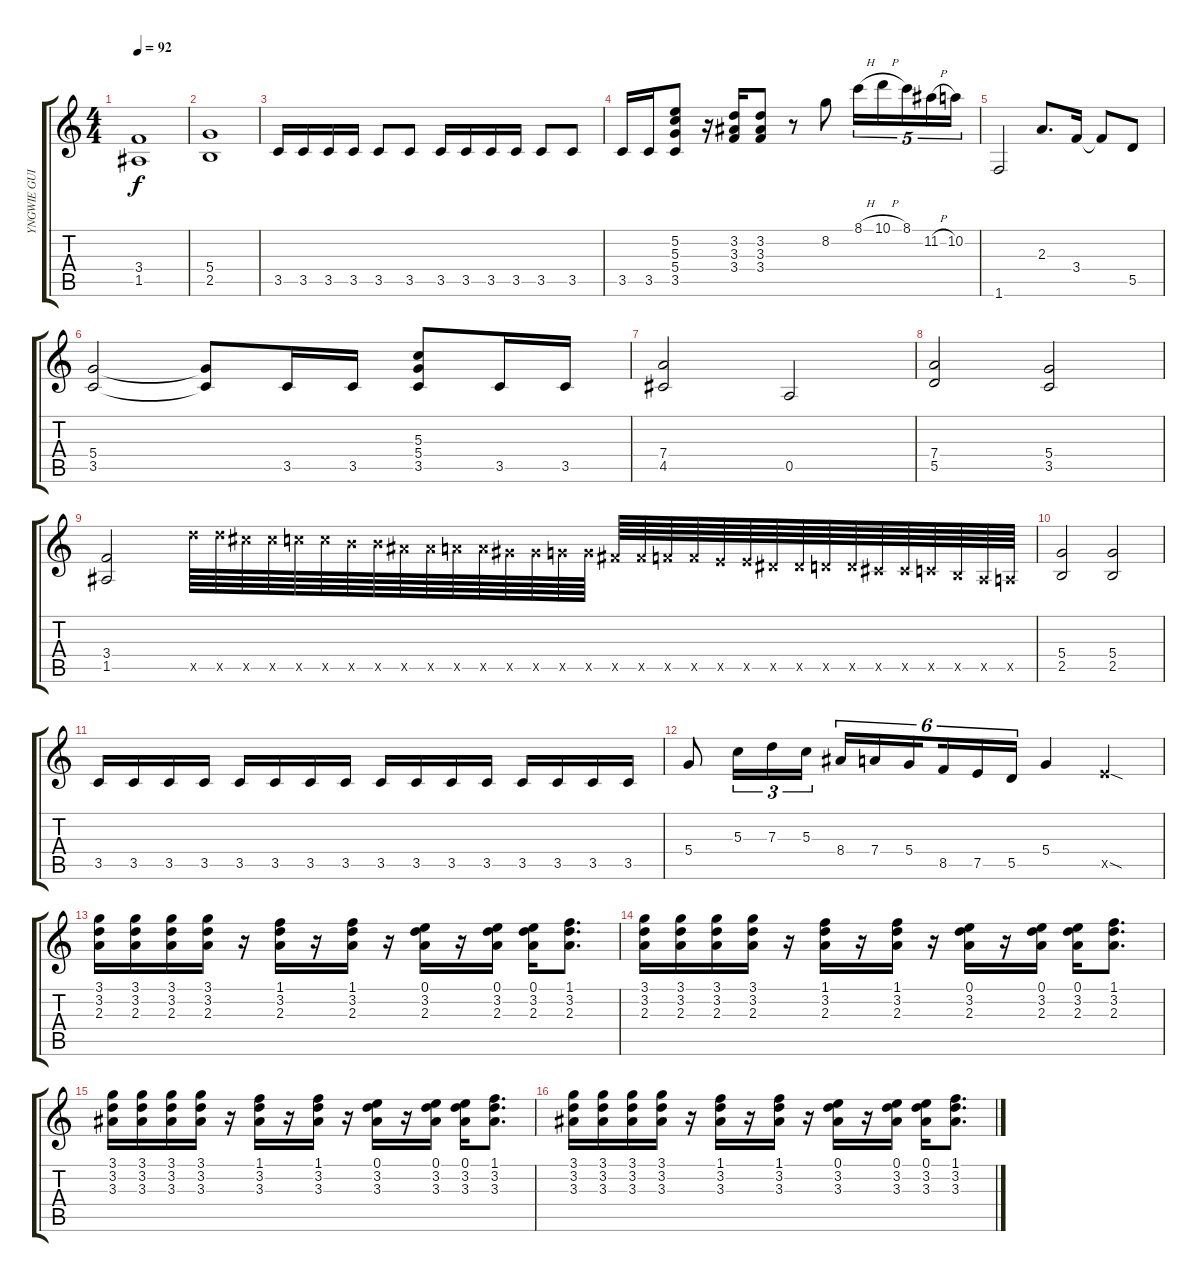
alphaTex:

\track ("YNGWIE GUITAR 1" "YNGWIE GUI") {instrument overdrivenguitar}
\staff {score tabs}
\tuning (E4 B3 G3 D3 A2 E2) {hide}
\ts (4 4)
\tempo 92
\clef g2
\ks c
(3.4 1.5).1{dy f} |
(5.4 2.5).1 |
3.5.16 3.5.16 3.5.16 3.5.16 3.5.8 3.5.8 3.5.16 3.5.16 3.5.16 3.5.16 3.5.8 3.5.8 |
3.5.16 3.5.16 (5.2 5.3 5.4 3.5).8 r.16 (3.2 3.3 3.4).16 (3.2 3.3 3.4).8 r.8 8.2.8 8.1{h}.16{tu (5 4)} 10.1{h}.16{tu (5 4)} 8.1.16{tu (5 4)} 11.2{h}.16{tu (5 4)} 10.2.16{tu (5 4)} |
1.6.2 2.3.8{d} 3.4.16 3.4{t}.8 5.5.8 |
(5.4 3.5).2 (5.4{t} 3.5{t}).8 3.5.16 3.5.16 (5.3 5.4 3.5).8 3.5.16 3.5.16 |
(7.4 4.5).2 0.5.2 |
(7.4 5.5).2 (5.4 3.5).2 |
(3.4 1.5).2 17.5{x}.64 17.5{x}.64 16.5{x}.64 16.5{x}.64 15.5{x}.64 15.5{x}.64 14.5{x}.64 14.5{x}.64 13.5{x}.64 13.5{x}.64 12.5{x}.64 12.5{x}.64 11.5{x}.64 11.5{x}.64 10.5{x}.64 10.5{x}.64 9.5{x}.64 9.5{x}.64 8.5{x}.64 8.5{x}.64 7.5{x}.64 7.5{x}.64 6.5{x}.64 6.5{x}.64 5.5{x}.64 5.5{x}.64 4.5{x}.64 4.5{x}.64 3.5{x}.64 2.5{x}.64 1.5{x}.64 0.5{x}.64 |
(5.4 2.5).2 (5.4 2.5).2 |
3.5.16 3.5.16 3.5.16 3.5.16 3.5.16 3.5.16 3.5.16 3.5.16 3.5.16 3.5.16 3.5.16 3.5.16 3.5.16 3.5.16 3.5.16 3.5.16 |
5.4.8 5.3.16{tu (3 2)} 7.3.16{tu (3 2)} 5.3.16{tu (3 2)} 8.4.16{tu (6 4)} 7.4.16{tu (6 4)} 5.4.16{tu (6 4) beam splitsecondary} 8.5.16{tu (6 4)} 7.5.16{tu (6 4)} 5.5.16{tu (6 4)} 5.4.4 7.5{sod x}.4 |
(3.1 3.2 2.3).16 (3.1 3.2 2.3).16 (3.1 3.2 2.3).16 (3.1 3.2 2.3).16 r.16 (1.1 3.2 2.3).16 r.16 (1.1 3.2 2.3).16 r.16 (0.1 3.2 2.3).16 r.16 (0.1 3.2 2.3).16 (0.1 3.2 2.3).16 (1.1 3.2 2.3).8{d} |
(3.1 3.2 2.3).16 (3.1 3.2 2.3).16 (3.1 3.2 2.3).16 (3.1 3.2 2.3).16 r.16 (1.1 3.2 2.3).16 r.16 (1.1 3.2 2.3).16 r.16 (0.1 3.2 2.3).16 r.16 (0.1 3.2 2.3).16 (0.1 3.2 2.3).16 (1.1 3.2 2.3).8{d} |
(3.1 3.2 3.3).16 (3.1 3.2 3.3).16 (3.1 3.2 3.3).16 (3.1 3.2 3.3).16 r.16 (1.1 3.2 3.3).16 r.16 (1.1 3.2 3.3).16 r.16 (0.1 3.2 3.3).16 r.16 (0.1 3.2 3.3).16 (0.1 3.2 3.3).16 (1.1 3.2 3.3).8{d} |
(3.1 3.2 3.3).16 (3.1 3.2 3.3).16 (3.1 3.2 3.3).16 (3.1 3.2 3.3).16 r.16 (1.1 3.2 3.3).16 r.16 (1.1 3.2 3.3).16 r.16 (0.1 3.2 3.3).16 r.16 (0.1 3.2 3.3).16 (0.1 3.2 3.3).16 (1.1 3.2 3.3).8{d}
